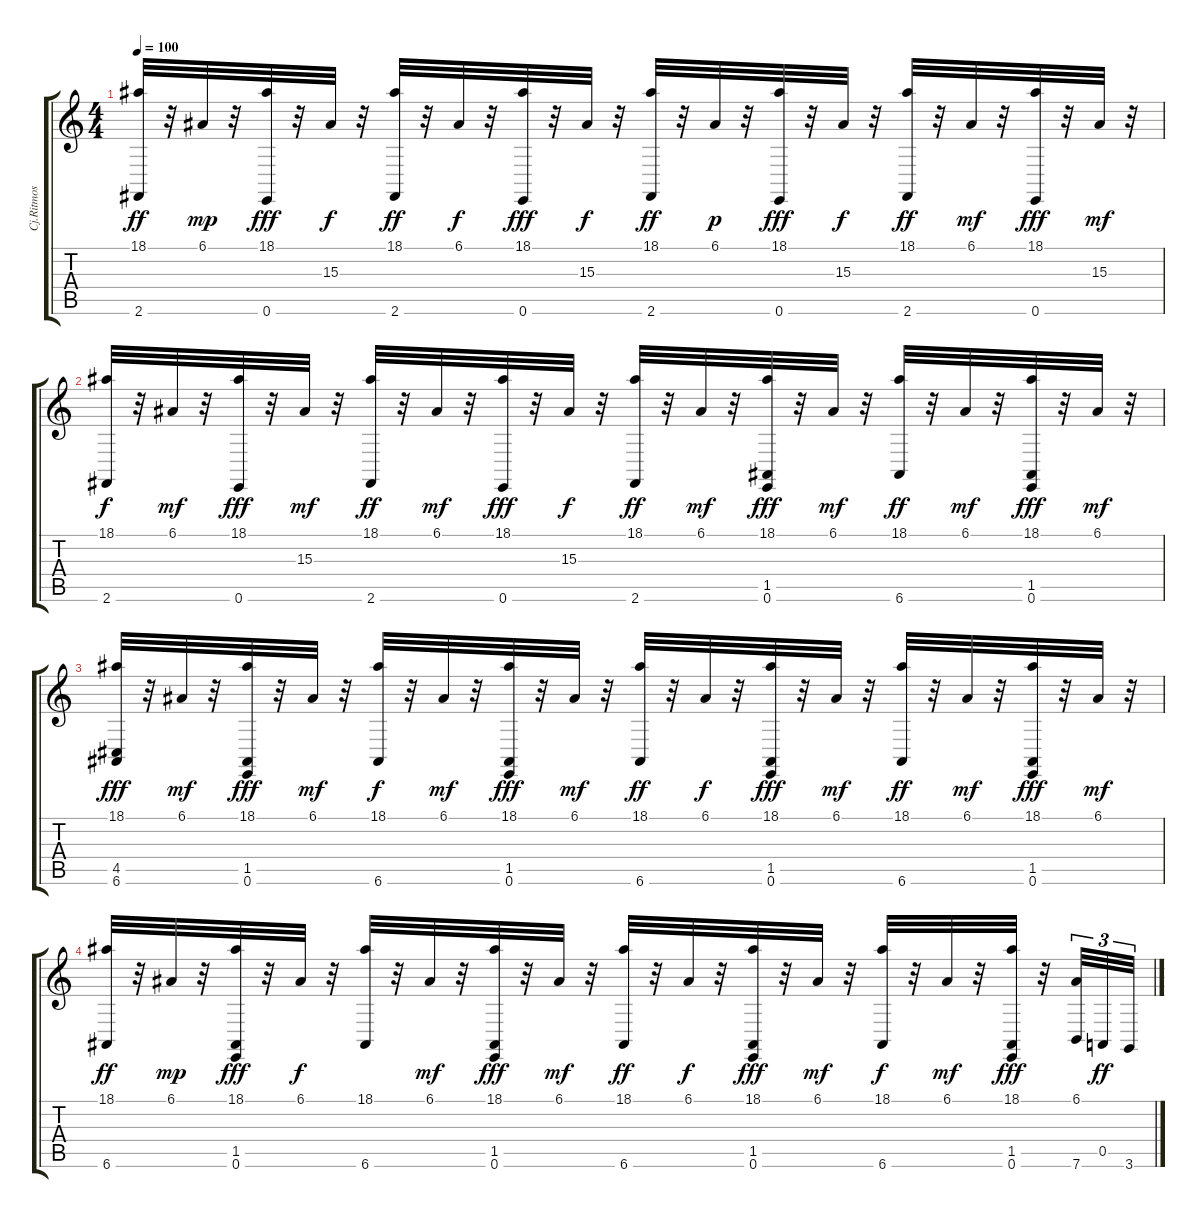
\track ("Cj.Ritmos" "Cj.Ritmos") {instrument acousticgrandpiano}
\staff {score tabs}
\tuning (E4 B3 G3 D3 A2 E2) {hide}
\ts (4 4)
\tempo 100
\clef g2
\ks c
(18.1 2.6).32{dy ff} r.32 6.1.32{dy mp} r.32 (18.1 0.6).32{dy fff} r.32 15.3.32{dy f} r.32 (18.1 2.6).32{dy ff} r.32 6.1.32{dy f} r.32 (18.1 0.6).32{dy fff} r.32 15.3.32{dy f} r.32 (18.1 2.6).32{dy ff} r.32 6.1.32{dy p} r.32 (18.1 0.6).32{dy fff} r.32 15.3.32{dy f} r.32 (18.1 2.6).32{dy ff} r.32 6.1.32{dy mf} r.32 (18.1 0.6).32{dy fff} r.32 15.3.32{dy mf} r.32 |
(18.1 2.6).32{dy f} r.32 6.1.32{dy mf} r.32 (18.1 0.6).32{dy fff} r.32 15.3.32{dy mf} r.32 (18.1 2.6).32{dy ff} r.32 6.1.32{dy mf} r.32 (18.1 0.6).32{dy fff} r.32 15.3.32{dy f} r.32 (18.1 2.6).32{dy ff} r.32 6.1.32{dy mf} r.32 (18.1 1.5 0.6).32{dy fff} r.32 6.1.32{dy mf} r.32 (18.1 6.6).32{dy ff} r.32 6.1.32{dy mf} r.32 (18.1 1.5 0.6).32{dy fff} r.32 6.1.32{dy mf} r.32 |
(18.1 4.5 6.6).32{dy fff} r.32 6.1.32{dy mf} r.32 (18.1 1.5 0.6).32{dy fff} r.32 6.1.32{dy mf} r.32 (18.1 6.6).32{dy f} r.32 6.1.32{dy mf} r.32 (18.1 1.5 0.6).32{dy fff} r.32 6.1.32{dy mf} r.32 (18.1 6.6).32{dy ff} r.32 6.1.32{dy f} r.32 (18.1 1.5 0.6).32{dy fff} r.32 6.1.32{dy mf} r.32 (18.1 6.6).32{dy ff} r.32 6.1.32{dy mf} r.32 (18.1 1.5 0.6).32{dy fff} r.32 6.1.32{dy mf} r.32 |
(18.1 6.6).32{dy ff} r.32 6.1.32{dy mp} r.32 (18.1 1.5 0.6).32{dy fff} r.32 6.1.32{dy f} r.32 (18.1 6.6).32 r.32 6.1.32{dy mf} r.32 (18.1 1.5 0.6).32{dy fff} r.32 6.1.32{dy mf} r.32 (18.1 6.6).32{dy ff} r.32 6.1.32{dy f} r.32 (18.1 1.5 0.6).32{dy fff} r.32 6.1.32{dy mf} r.32 (18.1 6.6).32{dy f} r.32 6.1.32{dy mf} r.32 (18.1 1.5 0.6).32{dy fff} r.32 (6.1 7.6).32{tu (3 2)} 0.5.32{tu (3 2) dy ff} 3.6.32{tu (3 2)}
